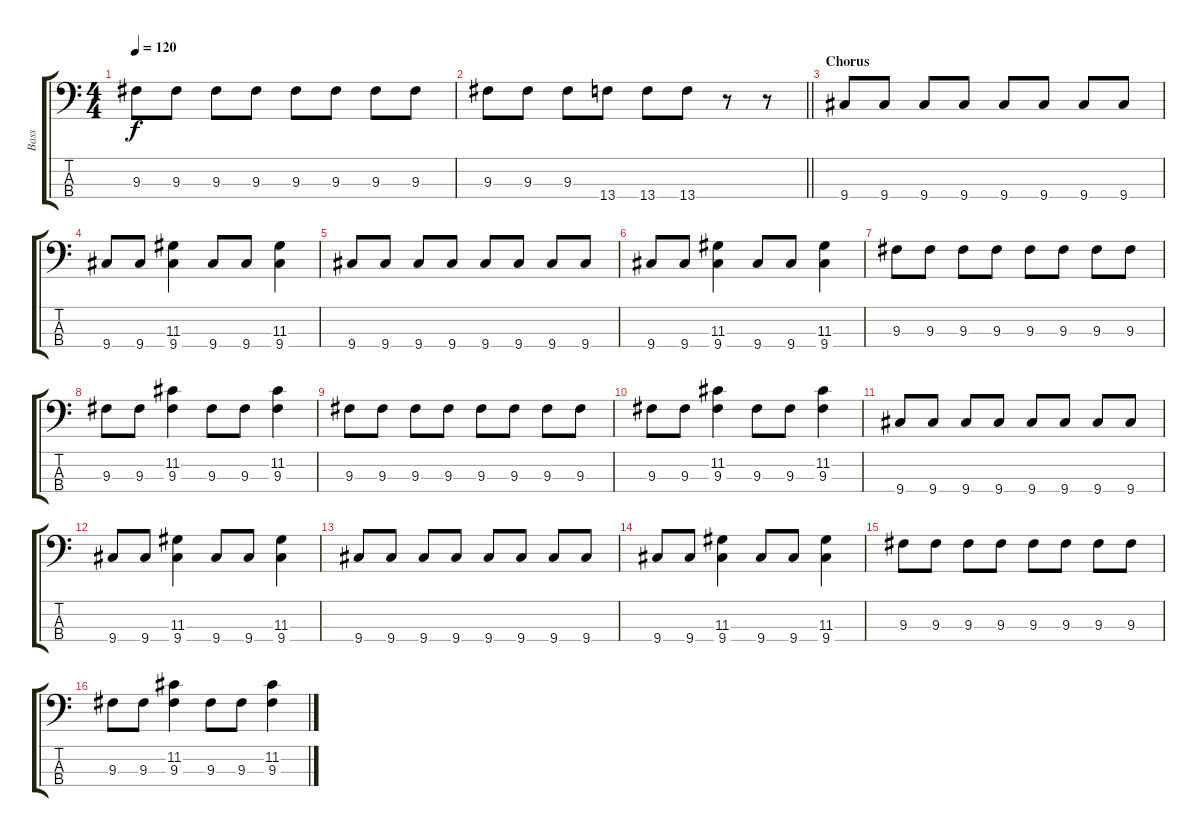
\track ("Bass" "Bass") {instrument electricbassfinger}
\staff {score tabs}
\tuning (G2 D2 A1 E1) {hide}
\ts (4 4)
\tempo 120
\clef f4
\ks c
9.3.8{dy f} 9.3.8 9.3.8 9.3.8 9.3.8 9.3.8 9.3.8 9.3.8 |
\barLineRight lightlight
9.3.8 9.3.8 9.3.8 13.4.8 13.4.8 13.4.8 r.8 r.8 |
\section ("" "Chorus")
9.4.8 9.4.8 9.4.8 9.4.8 9.4.8 9.4.8 9.4.8 9.4.8 |
9.4.8 9.4.8 (11.3 9.4).4 9.4.8 9.4.8 (11.3 9.4).4 |
9.4.8 9.4.8 9.4.8 9.4.8 9.4.8 9.4.8 9.4.8 9.4.8 |
9.4.8 9.4.8 (11.3 9.4).4 9.4.8 9.4.8 (11.3 9.4).4 |
9.3.8 9.3.8 9.3.8 9.3.8 9.3.8 9.3.8 9.3.8 9.3.8 |
9.3.8 9.3.8 (11.2 9.3).4 9.3.8 9.3.8 (11.2 9.3).4 |
9.3.8 9.3.8 9.3.8 9.3.8 9.3.8 9.3.8 9.3.8 9.3.8 |
9.3.8 9.3.8 (11.2 9.3).4 9.3.8 9.3.8 (11.2 9.3).4 |
9.4.8 9.4.8 9.4.8 9.4.8 9.4.8 9.4.8 9.4.8 9.4.8 |
9.4.8 9.4.8 (11.3 9.4).4 9.4.8 9.4.8 (11.3 9.4).4 |
9.4.8 9.4.8 9.4.8 9.4.8 9.4.8 9.4.8 9.4.8 9.4.8 |
9.4.8 9.4.8 (11.3 9.4).4 9.4.8 9.4.8 (11.3 9.4).4 |
9.3.8 9.3.8 9.3.8 9.3.8 9.3.8 9.3.8 9.3.8 9.3.8 |
9.3.8 9.3.8 (11.2 9.3).4 9.3.8 9.3.8 (11.2 9.3).4
